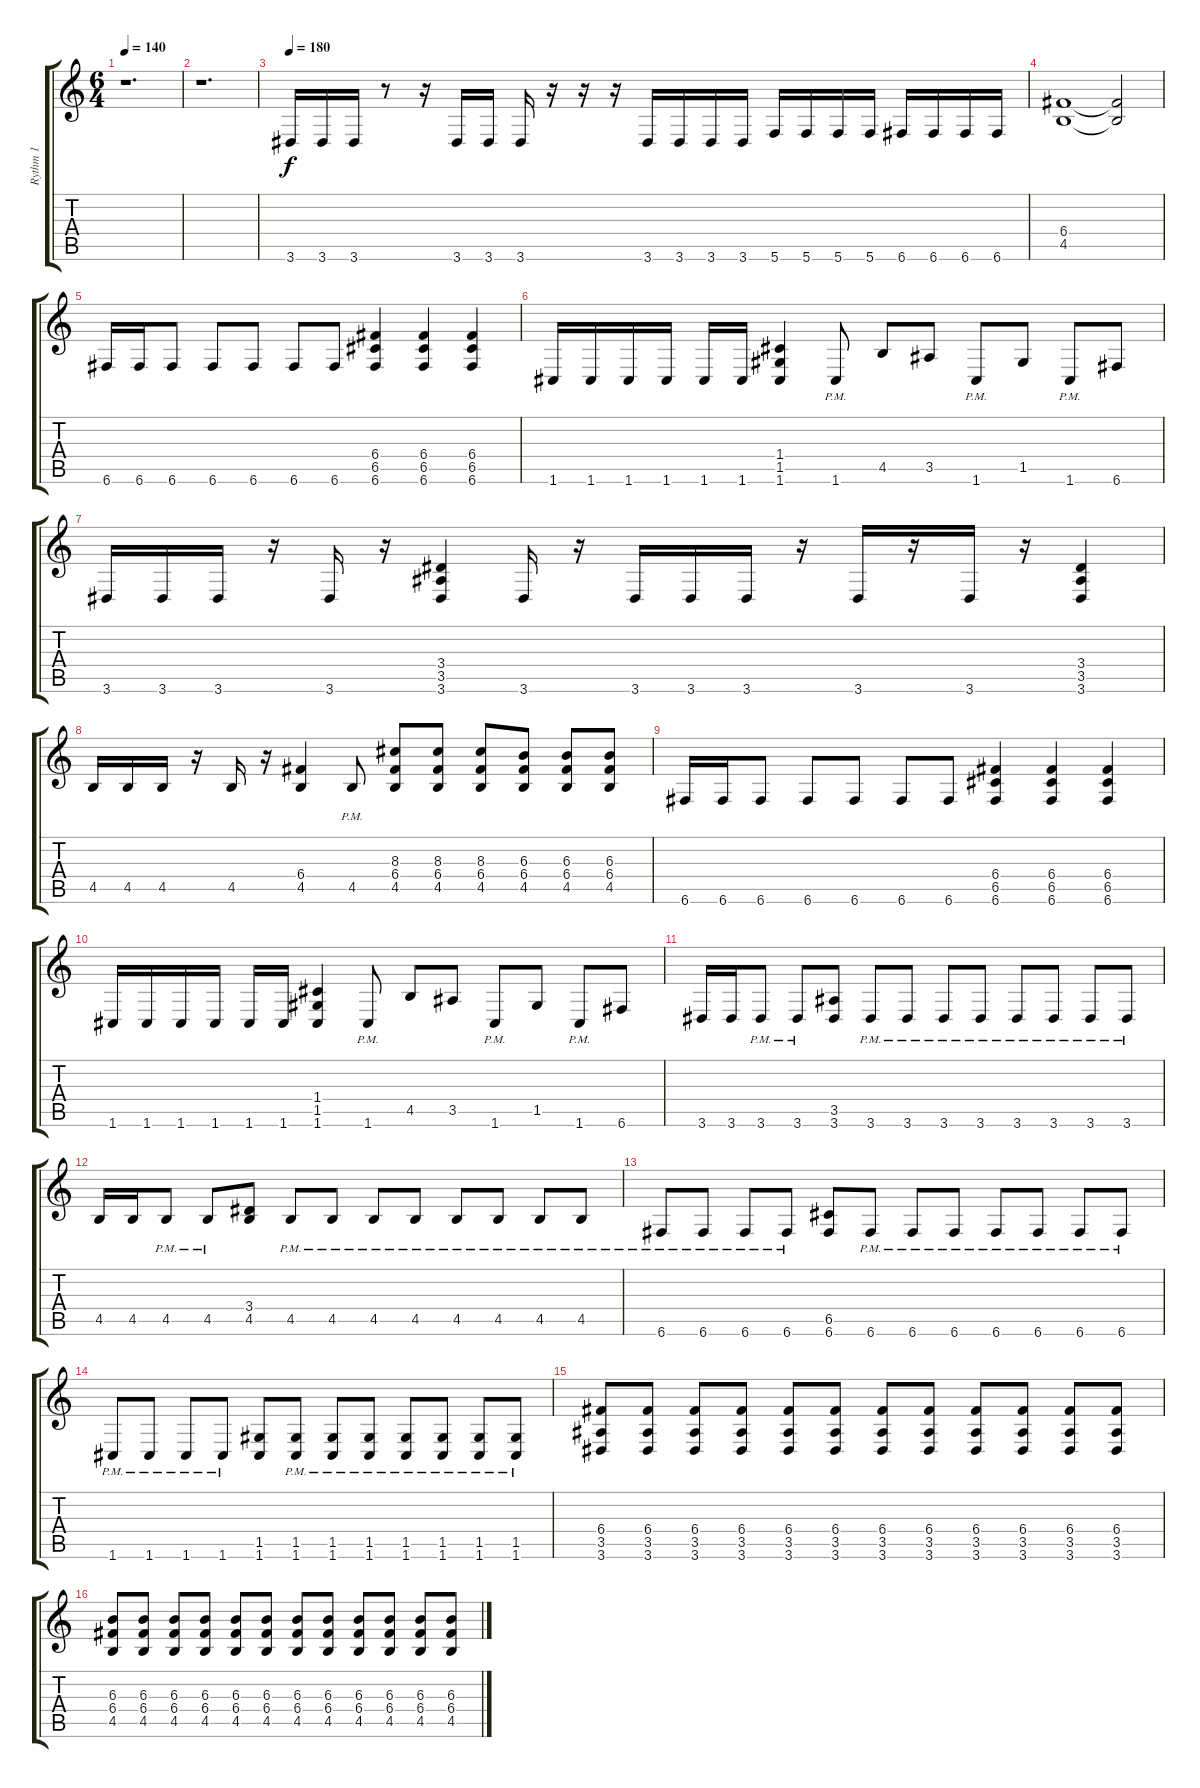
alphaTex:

\track ("Rythm 1" "Rythm 1") {instrument distortionguitar}
\staff {score tabs}
\tuning (D4 A3 F3 C3 G2 C2) {hide}
\ts (6 4)
\tempo 140
\clef g2
\ks c
r.1{d dy f} |
r.1{d} |
\tempo 180
3.6.16 3.6.16 3.6.16 r.8 r.16 3.6.16 3.6.16 3.6.16 r.16 r.16 r.16 3.6.16 3.6.16 3.6.16 3.6.16 5.6.16 5.6.16 5.6.16 5.6.16 6.6.16 6.6.16 6.6.16 6.6.16 |
(6.4 4.5).1 (6.4{t} 4.5{t}).2 |
6.6.16 6.6.16 6.6.8 6.6.8 6.6.8 6.6.8 6.6.8 (6.4 6.5 6.6).4 (6.4 6.5 6.6).4 (6.4 6.5 6.6).4 |
1.6.16 1.6.16 1.6.16 1.6.16 1.6.16 1.6.16 (1.4 1.5 1.6).4 1.6{pm}.8 4.5.8 3.5.8 1.6{pm}.8 1.5.8 1.6{pm}.8 6.6.8 |
3.6.16 3.6.16 3.6.16 r.16 3.6.16 r.16 (3.4 3.5 3.6).4 3.6.16 r.16 3.6.16 3.6.16 3.6.16 r.16 3.6.16 r.16 3.6.16 r.16 (3.4 3.5 3.6).4 |
4.5.16 4.5.16 4.5.16 r.16 4.5.16 r.16 (6.4 4.5).4 4.5{pm}.8 (8.3 6.4 4.5).8 (8.3 6.4 4.5).8 (8.3 6.4 4.5).8 (6.3 6.4 4.5).8 (6.3 6.4 4.5).8 (6.3 6.4 4.5).8 |
6.6.16 6.6.16 6.6.8 6.6.8 6.6.8 6.6.8 6.6.8 (6.4 6.5 6.6).4 (6.4 6.5 6.6).4 (6.4 6.5 6.6).4 |
1.6.16 1.6.16 1.6.16 1.6.16 1.6.16 1.6.16 (1.4 1.5 1.6).4 1.6{pm}.8 4.5.8 3.5.8 1.6{pm}.8 1.5.8 1.6{pm}.8 6.6.8 |
3.6.16 3.6.16 3.6{pm}.8 3.6{pm}.8 (3.5 3.6).8 3.6{pm}.8 3.6{pm}.8 3.6{pm}.8 3.6{pm}.8 3.6{pm}.8 3.6{pm}.8 3.6{pm}.8 3.6{pm}.8 |
4.5.16 4.5.16 4.5{pm}.8 4.5{pm}.8 (3.4 4.5).8 4.5{pm}.8 4.5{pm}.8 4.5{pm}.8 4.5{pm}.8 4.5{pm}.8 4.5{pm}.8 4.5{pm}.8 4.5{pm}.8 |
6.6{pm}.8 6.6{pm}.8 6.6{pm}.8 6.6{pm}.8 (6.5 6.6).8 6.6{pm}.8 6.6{pm}.8 6.6{pm}.8 6.6{pm}.8 6.6{pm}.8 6.6{pm}.8 6.6{pm}.8 |
1.6{pm}.8 1.6{pm}.8 1.6{pm}.8 1.6{pm}.8 (1.5 1.6).8 (1.5{pm} 1.6{pm}).8 (1.5{pm} 1.6{pm}).8 (1.5{pm} 1.6{pm}).8 (1.5{pm} 1.6{pm}).8 (1.5{pm} 1.6{pm}).8 (1.5{pm} 1.6{pm}).8 (1.5{pm} 1.6{pm}).8 |
(6.4 3.5 3.6).8 (6.4 3.5 3.6).8 (6.4 3.5 3.6).8 (6.4 3.5 3.6).8 (6.4 3.5 3.6).8 (6.4 3.5 3.6).8 (6.4 3.5 3.6).8 (6.4 3.5 3.6).8 (6.4 3.5 3.6).8 (6.4 3.5 3.6).8 (6.4 3.5 3.6).8 (6.4 3.5 3.6).8 |
(6.3 6.4 4.5).8 (6.3 6.4 4.5).8 (6.3 6.4 4.5).8 (6.3 6.4 4.5).8 (6.3 6.4 4.5).8 (6.3 6.4 4.5).8 (6.3 6.4 4.5).8 (6.3 6.4 4.5).8 (6.3 6.4 4.5).8 (6.3 6.4 4.5).8 (6.3 6.4 4.5).8 (6.3 6.4 4.5).8
